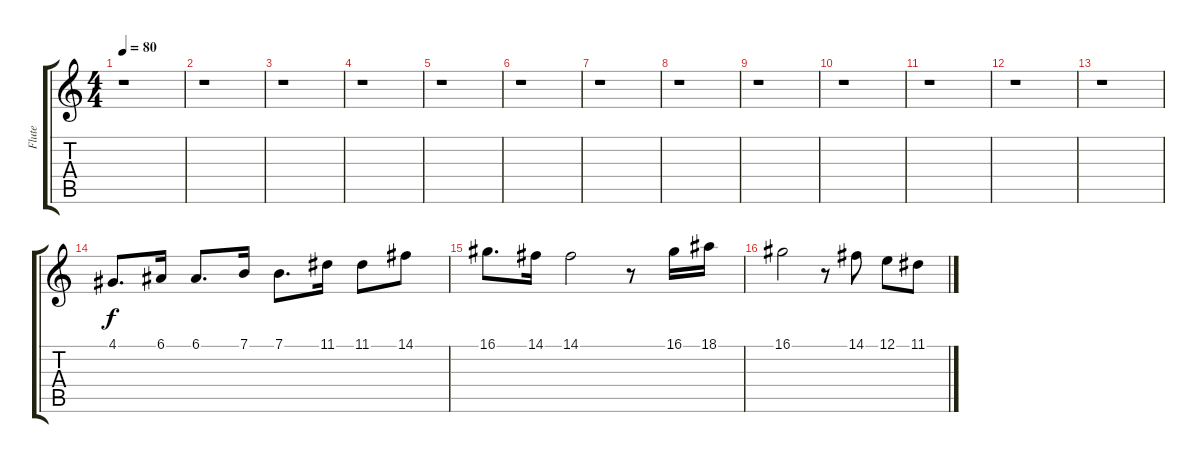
\track ("Flute" "Flute") {instrument flute}
\staff {score tabs}
\tuning (E4 B3 G3 D3 A2 E2) {hide}
\ts (4 4)
\tempo 80
\clef g2
\ks c
r.1{dy f} |
r.1 |
r.1 |
r.1 |
r.1 |
r.1 |
r.1 |
r.1 |
r.1 |
r.1 |
r.1 |
r.1 |
r.1 |
4.1.8{d} 6.1.16 6.1.8{d} 7.1.16 7.1.8{d} 11.1.16 11.1.8 14.1.8 |
16.1.8{d} 14.1.16 14.1.2 r.8 16.1.16 18.1.16 |
16.1.2 r.8 14.1.8 12.1.8 11.1.8
